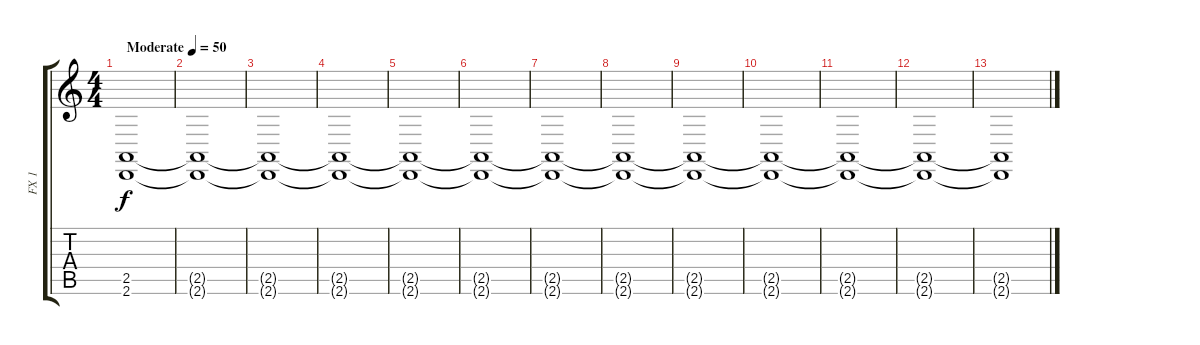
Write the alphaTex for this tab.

\track ("FX 1" "FX 1") {instrument stringensemble1}
\staff {score tabs}
\tuning (D4 A3 F3 C3 G2 C2) {hide}
\ts (4 4)
\tempo (50 "Moderate")
\clef g2
\ks c
(2.5 2.6).1{dy f instrument stringensemble1} |
(2.5{t} 2.6{t}).1 |
(2.5{t} 2.6{t}).1 |
(2.5{t} 2.6{t}).1 |
(2.5{t} 2.6{t}).1 |
(2.5{t} 2.6{t}).1 |
(2.5{t} 2.6{t}).1 |
(2.5{t} 2.6{t}).1 |
(2.5{t} 2.6{t}).1 |
(2.5{t} 2.6{t}).1 |
(2.5{t} 2.6{t}).1 |
(2.5{t} 2.6{t}).1 |
(2.5{t} 2.6{t}).1
